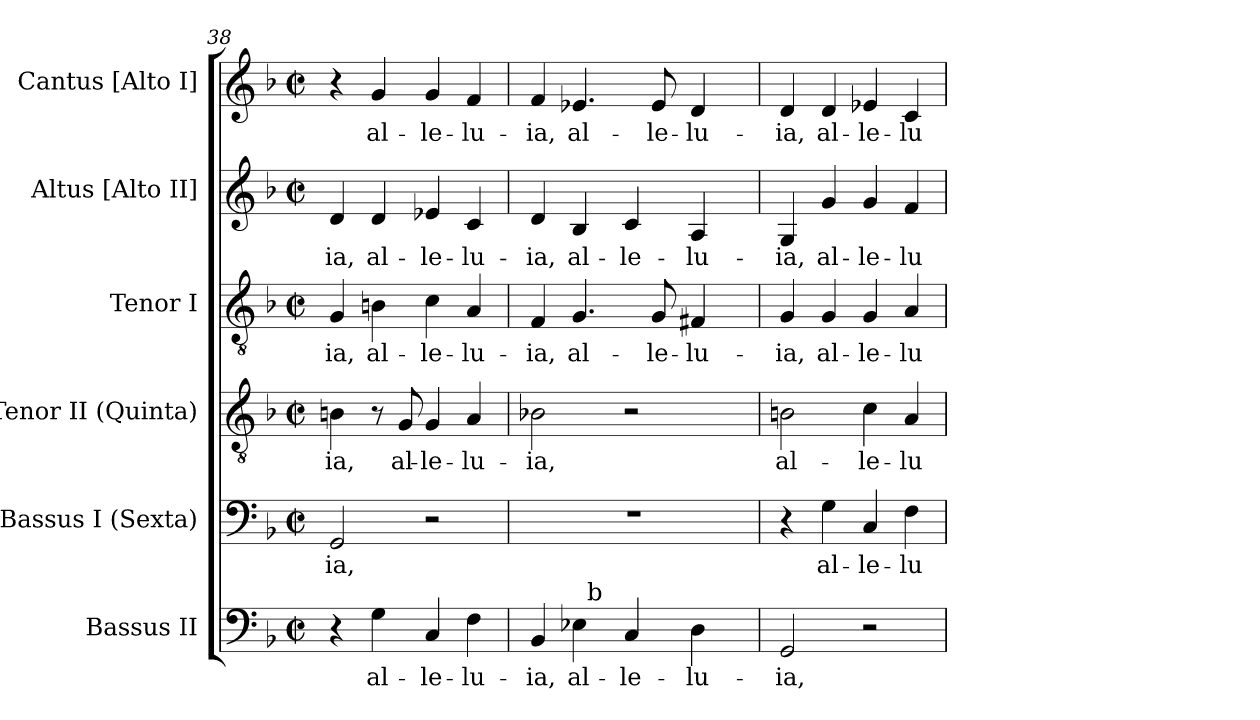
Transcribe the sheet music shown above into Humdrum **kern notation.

**kern	**text	**kern	**text	**kern	**text	**kern	**text	**kern	**text	**kern	**text
*part6	*part6	*part5	*part5	*part4	*part4	*part3	*part3	*part2	*part2	*part1	*part1
*staff6	*staff6	*staff5	*staff5	*staff4	*staff4	*staff3	*staff3	*staff2	*staff2	*staff1	*staff1
*I"Bassus II	*	*I"Bassus I (Sexta)	*	*I"Tenor II (Quinta)	*	*I"Tenor I	*	*I"Altus [Alto II]	*	*I"Cantus [Alto I]	*
*I'B.	*	*I'B.	*	*I'T.	*	*I'T.	*	*I'A.	*	*I'A.	*
*clefF4	*	*clefF4	*	*clefGv2	*	*clefGv2	*	*clefG2	*	*clefG2	*
*	*	*	*	*ITrd7c12	*	*ITrd7c12	*	*	*	*	*
*k[b-]	*	*k[b-]	*	*k[b-]	*	*k[b-]	*	*k[b-]	*	*k[b-]	*
*F:	*	*F:	*	*F:	*	*F:	*	*F:	*	*F:	*
*M2/2	*	*M2/2	*	*M2/2	*	*M2/2	*	*M2/2	*	*M2/2	*
*met(c|)	*	*met(c|)	*	*met(c|)	*	*met(c|)	*	*met(c|)	*	*met(c|)	*
=38	=38	=38	=38	=38	=38	=38	=38	=38	=38	=38	=38
!	!	!	!LO:LY:b:color=#000000	!	!	!	!	!	!	!	!
!	!	!	!	!	!LO:LY:b:color=#000000	!	!	!	!	!	!
!	!	!	!	!	!	!	!LO:LY:b:color=#000000	!	!	!	!
!	!	!	!	!	!	!	!	!	!LO:LY:b:color=#000000	!	!
4r	.	2GGi/	-ia,	4BBni\	-ia,	4GGi/	-ia,	4di/	-ia,	4r	.
!	!LO:LY:b:color=#000000	!	!	!	!	!	!	!	!	!	!
!	!	!	!	!	!	!	!LO:LY:b:color=#000000	!	!	!	!
!	!	!	!	!	!	!	!	!	!LO:LY:b:color=#000000	!	!
!	!	!	!	!	!	!	!	!	!	!	!LO:LY:b:color=#000000
4Gi\	al-	.	.	8r	.	4BBni\	al-	4di/	al-	4gi/	al-
!	!	!	!	!	!LO:LY:b:color=#000000	!	!	!	!	!	!
.	.	.	.	8GGi/	al-	.	.	.	.	.	.
!	!LO:LY:b:color=#000000	!	!	!	!	!	!	!	!	!	!
!	!	!	!	!	!LO:LY:b:color=#000000	!	!	!	!	!	!
!	!	!	!	!	!	!	!LO:LY:b:color=#000000	!	!	!	!
!	!	!	!	!	!	!	!	!	!LO:LY:b:color=#000000	!	!
!	!	!	!	!	!	!	!	!	!	!	!LO:LY:b:color=#000000
4Ci/	-le-	2r	.	4GGi/	-le-	4Ci\	-le-	4e-Xi/	-le-	4gi/	-le-
!	!LO:LY:b:color=#000000	!	!	!	!	!	!	!	!	!	!
!	!	!	!	!	!LO:LY:b:color=#000000	!	!	!	!	!	!
!	!	!	!	!	!	!	!LO:LY:b:color=#000000	!	!	!	!
!	!	!	!	!	!	!	!	!	!LO:LY:b:color=#000000	!	!
!	!	!	!	!	!	!	!	!	!	!	!LO:LY:b:color=#000000
4Fi\	-lu-	.	.	4AAi/	-lu-	4AAi/	-lu-	4ci/	-lu-	4fi/	-lu-
=39	=39	=39	=39	=39	=39	=39	=39	=39	=39	=39	=39
!	!LO:LY:b:color=#000000	!	!	!	!	!	!	!	!	!	!
!	!	!	!	!	!LO:LY:b:color=#000000	!	!	!	!	!	!
!	!	!	!	!	!	!	!LO:LY:b:color=#000000	!	!	!	!
!	!	!	!	!	!	!	!	!	!LO:LY:b:color=#000000	!	!
!	!	!	!	!	!	!	!	!	!	!	!LO:LY:b:color=#000000
*^	*	*	*	*	*	*	*	*	*	*	*
4BB-i/	4ryy	-ia,	1r	.	2BB-Xi\	-ia,	4FFi/	-ia,	4di/	-ia,	4fi/	-ia,
!	!	!LO:LY:b:color=#000000	!	!	!	!	!	!	!	!	!	!
!	!	!	!	!	!	!	!	!LO:LY:b:color=#000000	!	!	!	!
!	!	!	!	!	!	!	!	!	!	!LO:LY:b:color=#000000	!	!
!	!	!	!	!	!	!	!	!	!	!	!	!LO:LY:b:color=#000000
4E-i\	32ryy	al-	.	.	.	.	4.GGi/	al-	4B-i/	al-	4.e-Xi/	al-
.	256ryy	.	.	.	.	.	.	.	.	.	.	.
!	!LO:TX:a:t=b	!	!	!	!	!	!	!	!	!	!	!
.	2ryy	.	.	.	.	.	.	.	.	.	.	.
!	!	!LO:LY:b:color=#000000	!	!	!	!	!	!	!	!	!	!
!	!	!	!	!	!	!	!	!	!	!LO:LY:b:color=#000000	!	!
4Ci/	.	-le-	.	.	2r	.	.	.	4ci/	-le-	.	.
!	!	!	!	!	!	!	!	!LO:LY:b:color=#000000	!	!	!	!
!	!	!	!	!	!	!	!	!	!	!	!	!LO:LY:b:color=#000000
.	.	.	.	.	.	.	8GGi/	-le-	.	.	8e-i/	-le-
!	!	!LO:LY:b:color=#000000	!	!	!	!	!	!	!	!	!	!
!	!	!	!	!	!	!	!	!LO:LY:b:color=#000000	!	!	!	!
!	!	!	!	!	!	!	!	!	!	!LO:LY:b:color=#000000	!	!
!	!	!	!	!	!	!	!	!	!	!	!	!LO:LY:b:color=#000000
4Di\	.	-lu-	.	.	.	.	4FF#Xi/	-lu-	4Ai/	-lu-	4di/	-lu-
.	8ryy	.	.	.	.	.	.	.	.	.	.	.
.	16ryy	.	.	.	.	.	.	.	.	.	.	.
.	64..ryy	.	.	.	.	.	.	.	.	.	.	.
*v	*v	*	*	*	*	*	*	*	*	*	*	*
!!LO:LB:g=z
=40	=40	=40	=40	=40	=40	=40	=40	=40	=40	=40	=40
*^	*	*	*	*	*	*	*	*	*	*	*
!	!	!LO:LY:b:color=#000000	!	!	!	!	!	!	!	!	!	!
*v	*v	*	*	*	*	*	*	*	*	*	*	*
*^	*	*	*	*	*	*	*	*	*	*	*
!	!	!	!	!	!	!LO:LY:b:color=#000000	!	!	!	!	!	!
*v	*v	*	*	*	*	*	*	*	*	*	*	*
*^	*	*	*	*	*	*	*	*	*	*	*
!	!	!	!	!	!	!	!	!LO:LY:b:color=#000000	!	!	!	!
*v	*v	*	*	*	*	*	*	*	*	*	*	*
*^	*	*	*	*	*	*	*	*	*	*	*
!	!	!	!	!	!	!	!	!	!	!LO:LY:b:color=#000000	!	!
*v	*v	*	*	*	*	*	*	*	*	*	*	*
*^	*	*	*	*	*	*	*	*	*	*	*
!	!	!	!	!	!	!	!	!	!	!	!	!LO:LY:b:color=#000000
*v	*v	*	*	*	*	*	*	*	*	*	*	*
2GGi/	-ia,	4r	.	2BBni\	al-	4GGi/	-ia,	4Gi/	-ia,	4di/	-ia,
!	!	!	!LO:LY:b:color=#000000	!	!	!	!	!	!	!	!
!	!	!	!	!	!	!	!LO:LY:b:color=#000000	!	!	!	!
!	!	!	!	!	!	!	!	!	!LO:LY:b:color=#000000	!	!
!	!	!	!	!	!	!	!	!	!	!	!LO:LY:b:color=#000000
.	.	4Gi\	al-	.	.	4GGi/	al-	4gi/	al-	4di/	al-
!	!	!	!LO:LY:b:color=#000000	!	!	!	!	!	!	!	!
!	!	!	!	!	!LO:LY:b:color=#000000	!	!	!	!	!	!
!	!	!	!	!	!	!	!LO:LY:b:color=#000000	!	!	!	!
!	!	!	!	!	!	!	!	!	!LO:LY:b:color=#000000	!	!
!	!	!	!	!	!	!	!	!	!	!	!LO:LY:b:color=#000000
2r	.	4Ci/	-le-	4Ci\	-le-	4GGi/	-le-	4gi/	-le-	4e-Xi/	-le-
!	!	!	!LO:LY:b:color=#000000	!	!	!	!	!	!	!	!
!	!	!	!	!	!LO:LY:b:color=#000000	!	!	!	!	!	!
!	!	!	!	!	!	!	!LO:LY:b:color=#000000	!	!	!	!
!	!	!	!	!	!	!	!	!	!LO:LY:b:color=#000000	!	!
!	!	!	!	!	!	!	!	!	!	!	!LO:LY:b:color=#000000
.	.	4Fi\	-lu-	4AAi/	-lu-	4AAi/	-lu-	4fi/	-lu-	4ci/	-lu-
=	=	=	=	=	=	=	=	=	=	=	=
*-	*-	*-	*-	*-	*-	*-	*-	*-	*-	*-	*-
